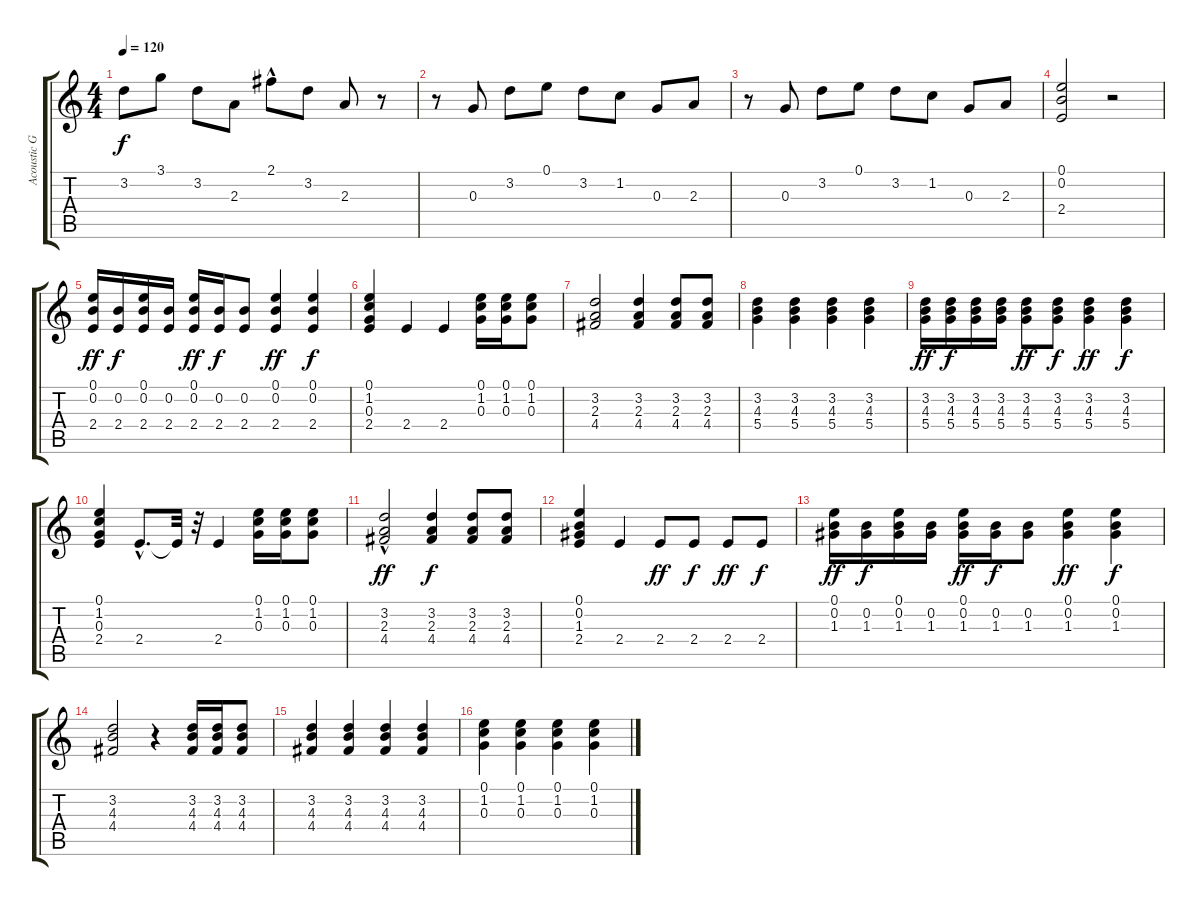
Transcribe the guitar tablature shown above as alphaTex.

\track ("Acoustic Guitar I" "Acoustic G") {instrument acousticguitarsteel}
\staff {score tabs}
\tuning (E4 B3 G3 D3 A2 E2) {hide}
\ts (4 4)
\tempo 120
\clef g2
\ks c
3.2.8{dy f} 3.1.8 3.2.8 2.3.8 2.1{hac}.8 3.2.8 2.3.8 r.8 |
r.8 0.3.8 3.2.8 0.1.8 3.2.8 1.2.8 0.3.8 2.3.8 |
r.8 0.3.8 3.2.8 0.1.8 3.2.8 1.2.8 0.3.8 2.3.8 |
(0.1 0.2 2.4).2 r.2 |
(0.1 0.2 2.4).16{dy ff} (0.2 2.4).16{dy f} (0.1 0.2 2.4).16 (0.2 2.4).16 (0.1 0.2 2.4).16{dy ff} (0.2 2.4).16{dy f} (0.2 2.4).8 (0.1 0.2 2.4).4{dy ff} (0.1 0.2 2.4).4{dy f} |
(0.1 1.2 0.3 2.4).4 2.4.4 2.4.4 (0.1 1.2 0.3).16 (0.1 1.2 0.3).16 (0.1 1.2 0.3).8 |
(3.2 2.3 4.4).2 (3.2 2.3 4.4).4 (3.2 2.3 4.4).8 (3.2 2.3 4.4).8 |
(3.2 4.3 5.4).4 (3.2 4.3 5.4).4 (3.2 4.3 5.4).4 (3.2 4.3 5.4).4 |
(3.2 4.3 5.4).16{dy ff} (3.2 4.3 5.4).16{dy f} (3.2 4.3 5.4).16 (3.2 4.3 5.4).16 (3.2 4.3 5.4).8{dy ff} (3.2 4.3 5.4).8{dy f} (3.2 4.3 5.4).4{dy ff} (3.2 4.3 5.4).4{dy f} |
(0.1 1.2 0.3 2.4).4 2.4{hac}.8{d} 2.4{t}.32 r.32 2.4.4 (0.1 1.2 0.3).16 (0.1 1.2 0.3).16 (0.1 1.2 0.3).8 |
(3.2{hac} 2.3 4.4{hac}).2{dy ff} (3.2 2.3 4.4).4{dy f} (3.2 2.3 4.4).8 (3.2 2.3 4.4).8 |
(0.1 0.2 1.3 2.4).4 2.4.4 2.4.8{dy ff} 2.4.8{dy f} 2.4.8{dy ff} 2.4.8{dy f} |
(0.1 0.2 1.3).16{dy ff} (0.2 1.3).16{dy f} (0.1 0.2 1.3).16 (0.2 1.3).16 (0.1 0.2 1.3).16{dy ff} (0.2 1.3).16{dy f} (0.2 1.3).8 (0.1 0.2 1.3).4{dy ff} (0.1 0.2 1.3).4{dy f} |
(3.2 4.3 4.4).2 r.4 (3.2 4.3 4.4).16 (3.2 4.3 4.4).16 (3.2 4.3 4.4).8 |
(3.2 4.3 4.4).4 (3.2 4.3 4.4).4 (3.2 4.3 4.4).4 (3.2 4.3 4.4).4 |
(0.1 1.2 0.3).4 (0.1 1.2 0.3).4 (0.1 1.2 0.3).4 (0.1 1.2 0.3).4
